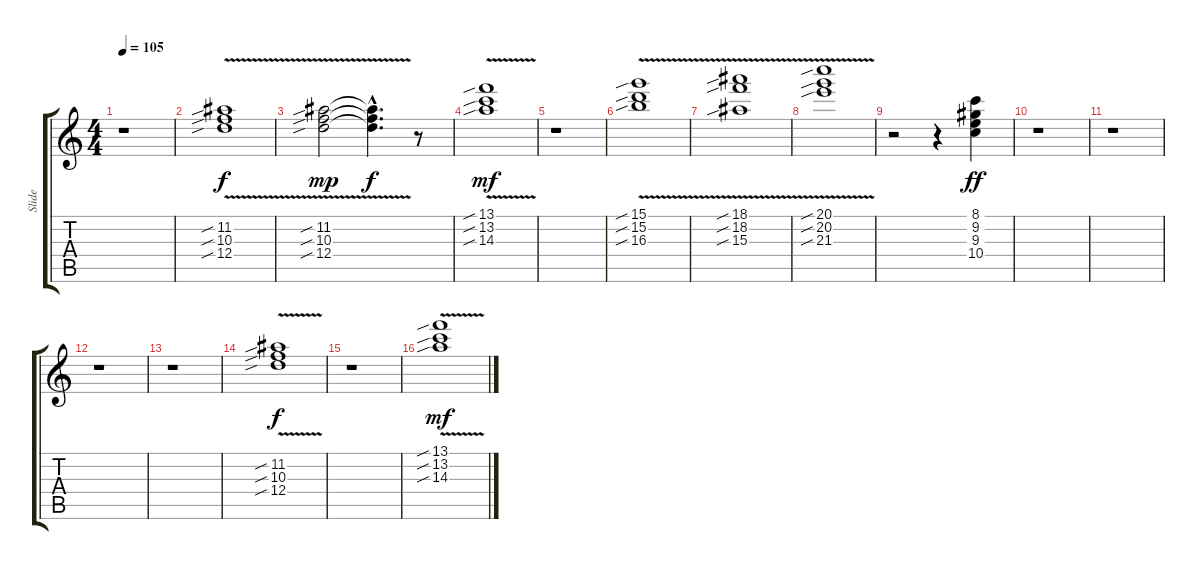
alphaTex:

\track ("Slide" "Slide") {instrument electricguitarjazz}
\staff {score tabs}
\tuning (E4 B3 G3 D3 A2 E2) {hide}
\ts (4 4)
\tempo 105
\clef g2
\ks c
r.1{dy mf} |
(11.2{v sib} 10.3{sib} 12.4{sib}).1{dy f} |
(11.2{v sib} 10.3{sib} 12.4{sib}).2{dy mp} (11.2{hac t} 10.3{hac t} 12.4{hac t}).4{d dy f} r.8 |
(13.1{sib} 13.2{v sib} 14.3{sib}).1{dy mf} |
r.1 |
(15.1{sib} 15.2{v sib} 16.3{sib}).1 |
(18.1{sib} 18.2{v sib} 15.3{sib}).1 |
(20.1{sib} 20.2{v sib} 21.3{sib}).1 |
r.2 r.4 (8.1 9.2 9.3 10.4).4{dy ff} |
r.1 |
r.1 |
r.1 |
r.1 |
(11.2{v sib} 10.3{sib} 12.4{sib}).1{dy f} |
r.1 |
(13.1{sib} 13.2{v sib} 14.3{sib}).1{dy mf}
